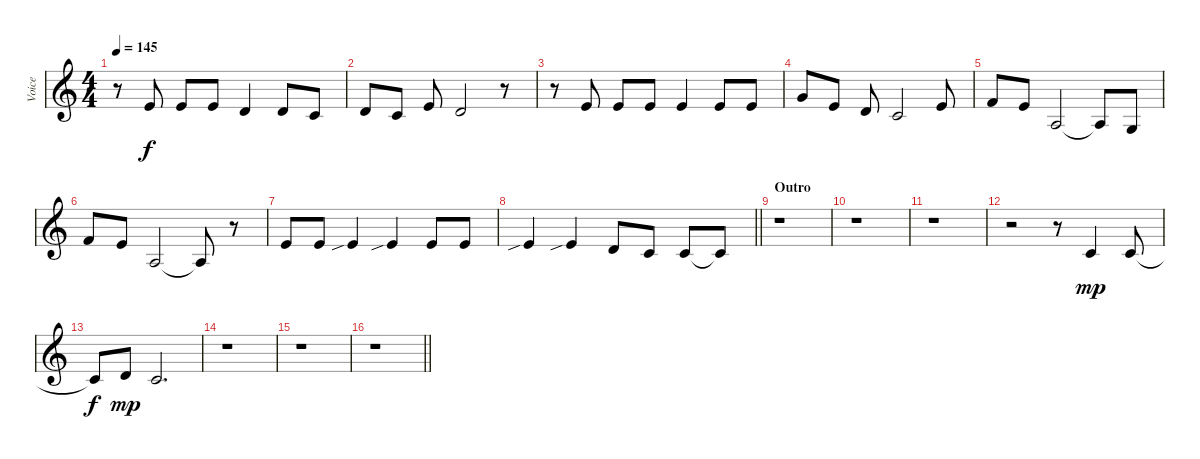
\track ("Voice" "Voice") {instrument whistle}
\staff {score}
\tuning (E4 B3 G3 D3 A2 E2) {hide}
\ts (4 4)
\tempo 145
\clef g2
\ks c
r.8{dy f} 5.2.8 5.2.8 5.2.8 3.2.4 3.2.8 1.2.8 |
3.2.8 1.2.8 5.2.8 3.2.2 r.8 |
r.8 5.2.8 5.2.8 5.2.8 5.2.4 5.2.8 5.2.8 |
8.2.8 5.2.8 3.2.8 1.2.2 5.2.8 |
6.2.8 5.2.8 2.3.2 2.3{t}.8 5.4.8 |
6.2.8 5.2.8 2.3.2 2.3{t}.8 r.8 |
5.2.8 5.2.8 5.2{sib}.4 5.2{sib}.4 5.2.8 5.2.8 |
\barLineRight lightlight
5.2{sib}.4 5.2{sib}.4 3.2.8 1.2.8 1.2.8 1.2{t}.8 |
\section ("" "Outro")
r.1 |
r.1 |
r.1 |
r.2{volume 16} r.8 5.3.4{dy mp} 5.3.8 |
5.3{t}.8{dy f} 7.3.8{dy mp} 5.3.2{d} |
r.1 |
r.1 |
\barLineRight lightlight
r.1
